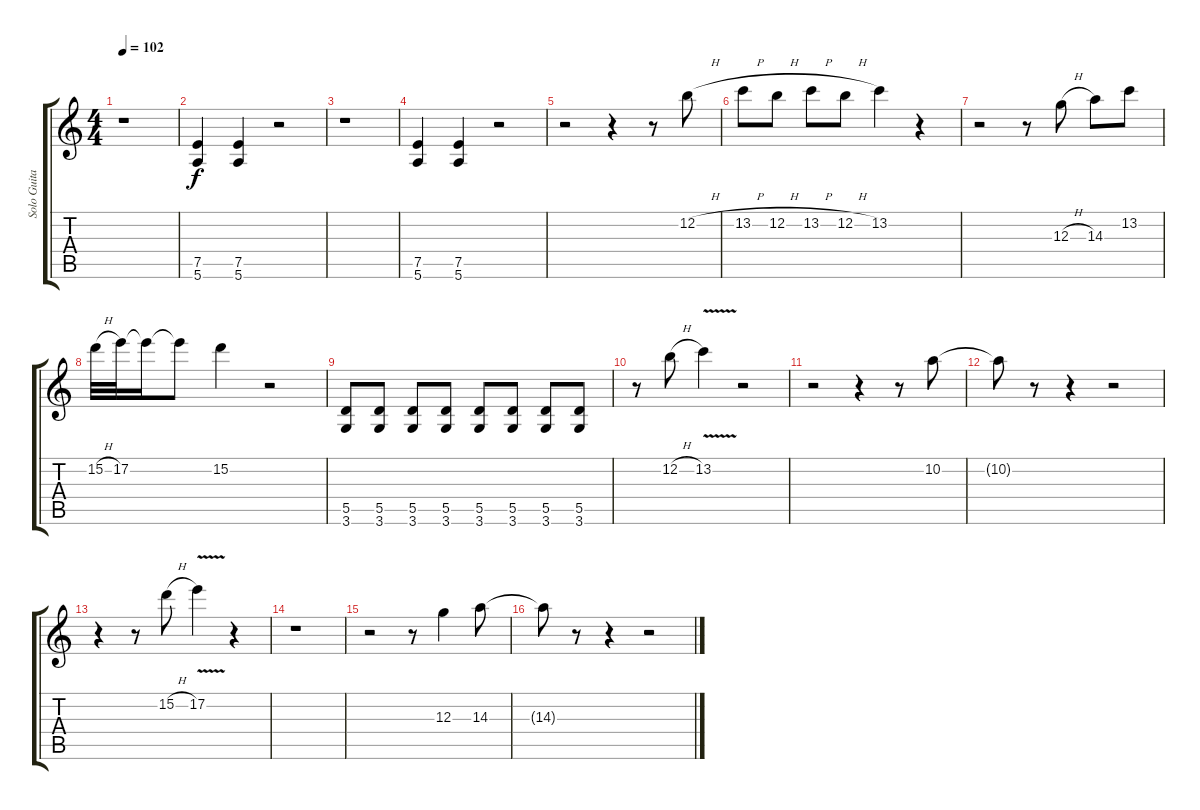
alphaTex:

\track ("Solo Guitar (electric)" "Solo Guita") {instrument distortionguitar}
\staff {score tabs}
\tuning (E4 B3 G3 D3 A2 E2) {hide}
\ts (4 4)
\tempo 102
\clef g2
\ks c
r.1{dy f} |
(7.5 5.6).4 (7.5 5.6).4 r.2 |
r.1 |
(7.5 5.6).4 (7.5 5.6).4 r.2 |
r.2 r.4 r.8 12.2{h}.8 |
13.2{h}.8 12.2{h}.8 13.2{h}.8 12.2{h}.8 13.2.4 r.4 |
r.2 r.8 12.3{h}.8 14.3.8 13.2.8 |
15.2{h}.32 17.2.32 17.2{t}.16 17.2{t}.8 15.2.4 r.2 |
(5.5 3.6).8 (5.5 3.6).8 (5.5 3.6).8 (5.5 3.6).8 (5.5 3.6).8 (5.5 3.6).8 (5.5 3.6).8 (5.5 3.6).8 |
r.8 12.2{h}.8 13.2{v}.4 r.2 |
r.2 r.4 r.8 10.2.8 |
10.2{t}.8 r.8 r.4 r.2 |
r.4 r.8 15.2{h}.8 17.2{v}.4 r.4 |
r.1 |
r.2 r.8 12.3.4 14.3.8 |
14.3{t}.8 r.8 r.4 r.2
